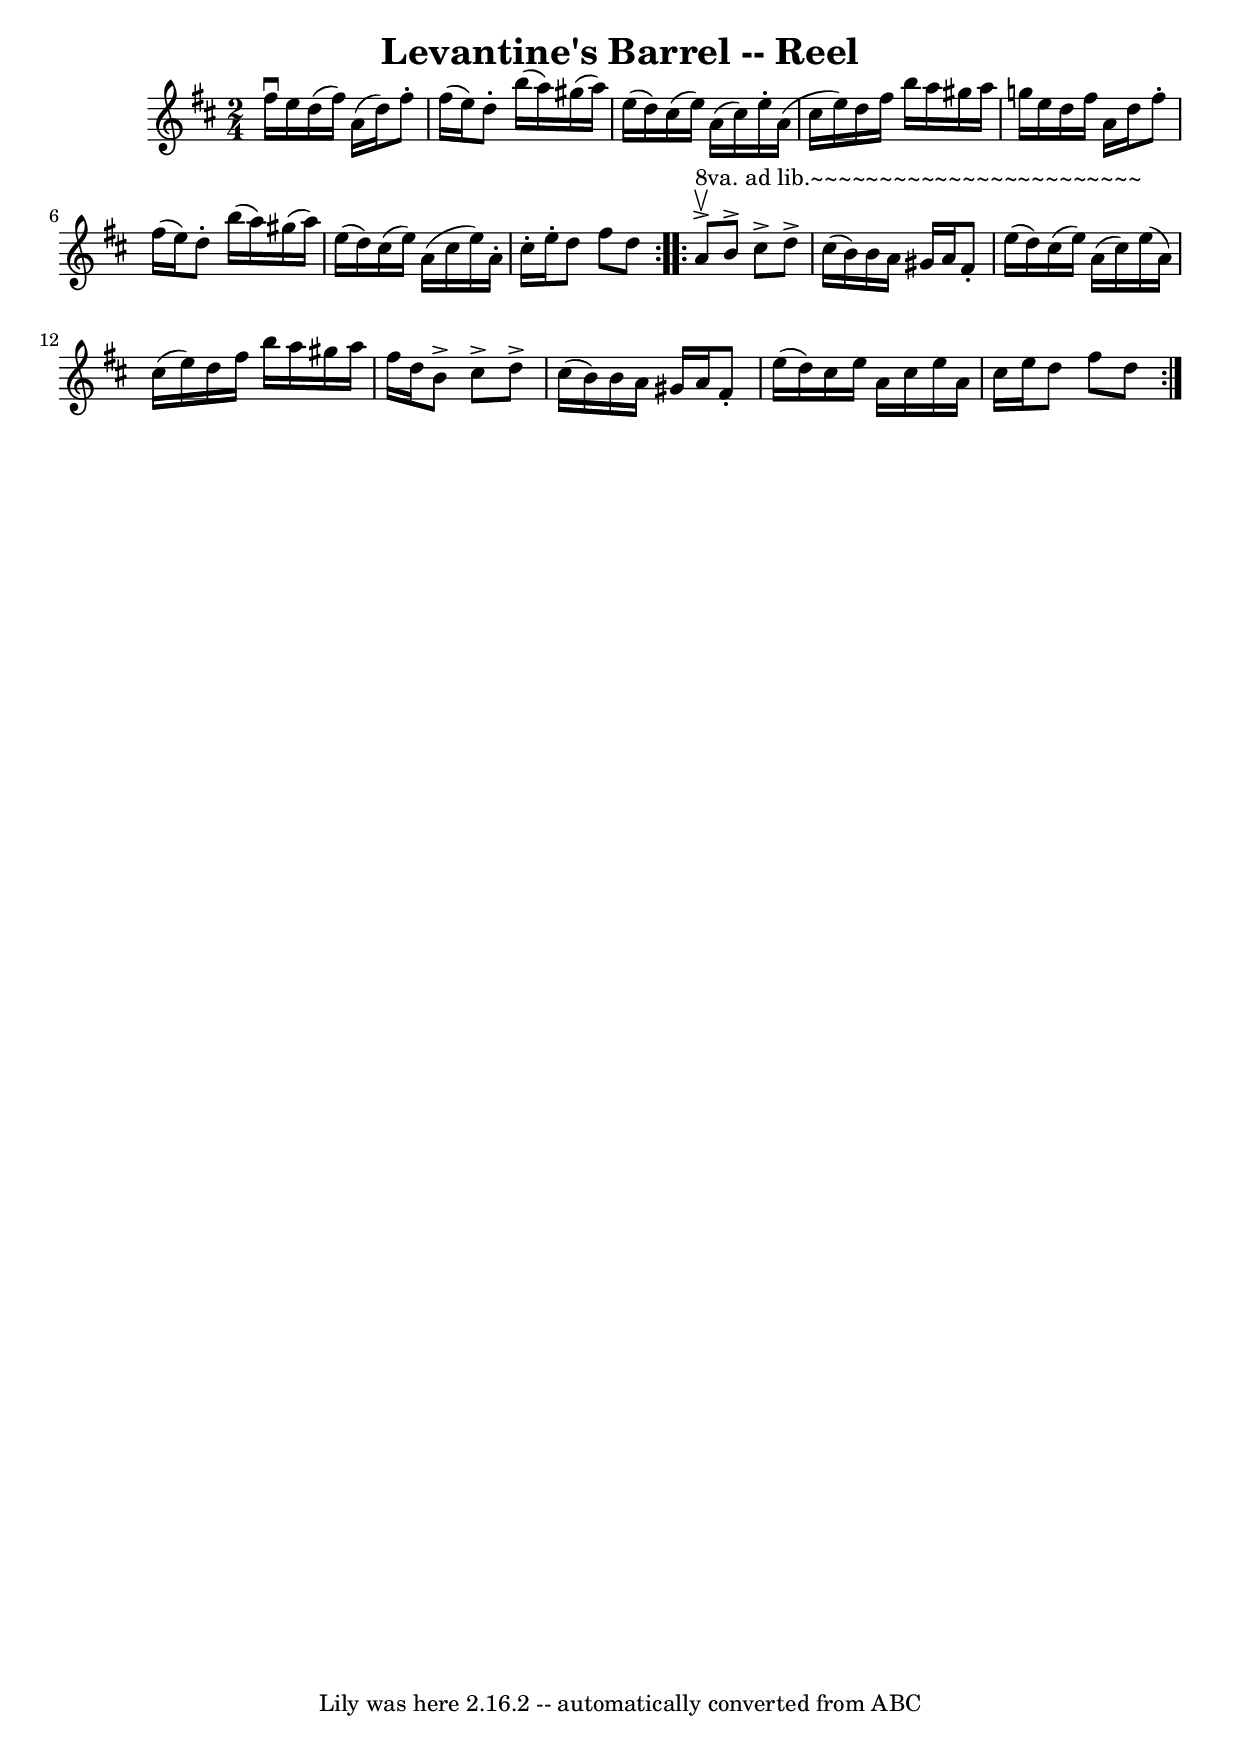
\version "2.16.2"
\include "Mammoth.ily"
\header {
  %% book = "Ryan's Mammoth Collection"
  crossRefNumber = "1"
  footnotes = "\\\\158"
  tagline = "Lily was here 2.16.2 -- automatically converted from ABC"
  title = "Levantine's Barrel -- Reel"

}
voicedefault =  {



  \repeat volta 2 {

    \time 2/4 
    \key d \major
    fis''16^\downbow e''16  |
    d''16 (
    fis''16) a'16 (d''16) fis''8 -. fis''16 (e''16)   |
    
    d''8 -. b''16 (a''16) gis''16 (a''16) e''16 (d''16)   
    |
    cis''16 (e''16) a'16 (cis''16) e''16 -. a'16 (
    cis''16 e''16)   |
    d''16 fis''16 b''16 a''16 gis''16 
    a''16 g''!16 e''16    |
    d''16 fis''16 a'16 d''16   
    fis''8 -. fis''16 (e''16)   |
    d''8 -. b''16 (a''16)   
    gis''16 (a''16) e''16 (d''16)   |
    cis''16 (e''16)  
    a'16 (cis''16 e''16) a'16 -. cis''16 -. e''16 -.   |
    
    d''8 fis''8 d''8  
  } 
  \repeat volta 2 {
    a'8 ^"8va. ad lib.~~~~~~~~~~~~~~~~~~~~~~~~"^\accent^\upbow |
    b'8 ^\accent cis''8^\accent d''8^\accent cis''16 (b'16)   |
    
    b'16 a'16 gis'16 a'16 fis'8 -. e''16 (d''16)   |
    
    cis''16 (e''16) a'16 (cis''16) e''16 (a'16) cis''16 (
    e''16)   |
    d''16 fis''16 b''16 a''16 gis''16 a''16   
    fis''16 d''16    |
    b'8^\accent cis''8^\accent d''8 ^\accent cis''16 (b'16)   |
    b'16 a'16 gis'16 a'16    
    fis'8 -. e''16 (d''16)   |
    cis''16 e''16 a'16 cis''16 
    e''16 a'16 cis''16 e''16    |
    d''8 fis''8 d''8  
  }   

}

\score{
  <<

    \context Staff="default"
    {
      \voicedefault 
      
    }

  >>
  \layout {
    
  }
  \midi {
  }

}
